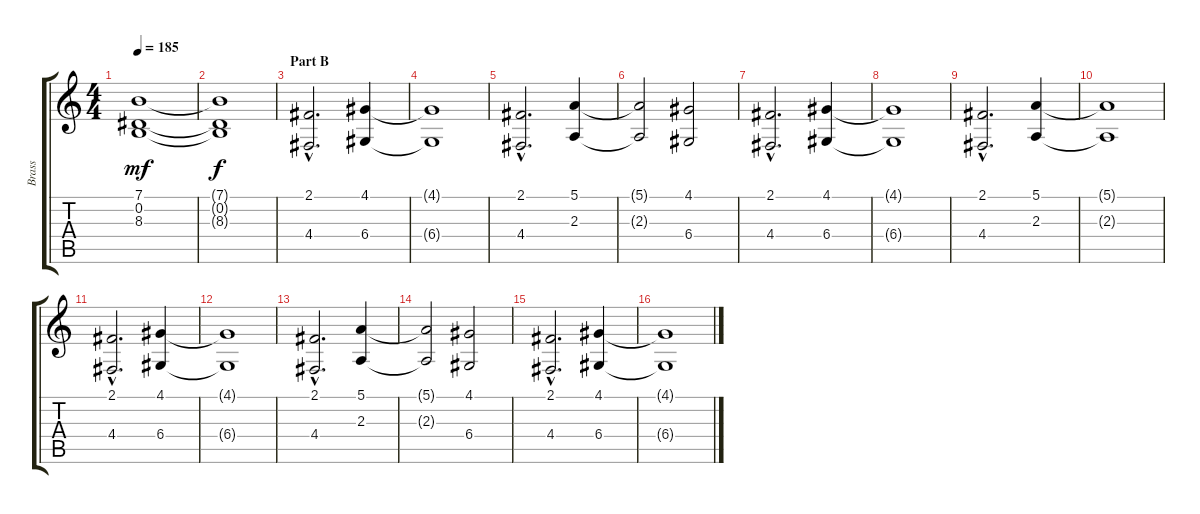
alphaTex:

\track ("Brass" "Brass") {instrument brasssection}
\staff {score tabs}
\tuning (E4 B3 G3 D3 A2 E2) {hide}
\ts (4 4)
\tempo 185
\clef g2
\ks c
(7.1 0.2 8.3).1{dy mf} |
(7.1{t} 0.2{t} 8.3{t}).1{dy f} |
\section ("" "Part B")
(2.1{hac} 4.4{hac}).2{d} (4.1 6.4).4 |
(4.1{t} 6.4{t}).1 |
(2.1{hac} 4.4{hac}).2{d} (5.1 2.3).4 |
(5.1{t} 2.3{t}).2 (4.1 6.4).2 |
(2.1{hac} 4.4{hac}).2{d} (4.1 6.4).4 |
(4.1{t} 6.4{t}).1 |
(2.1{hac} 4.4{hac}).2{d} (5.1 2.3).4 |
(5.1{t} 2.3{t}).1 |
(2.1{hac} 4.4{hac}).2{d} (4.1 6.4).4 |
(4.1{t} 6.4{t}).1 |
(2.1{hac} 4.4{hac}).2{d} (5.1 2.3).4 |
(5.1{t} 2.3{t}).2 (4.1 6.4).2 |
(2.1{hac} 4.4{hac}).2{d} (4.1 6.4).4 |
(4.1{t} 6.4{t}).1
